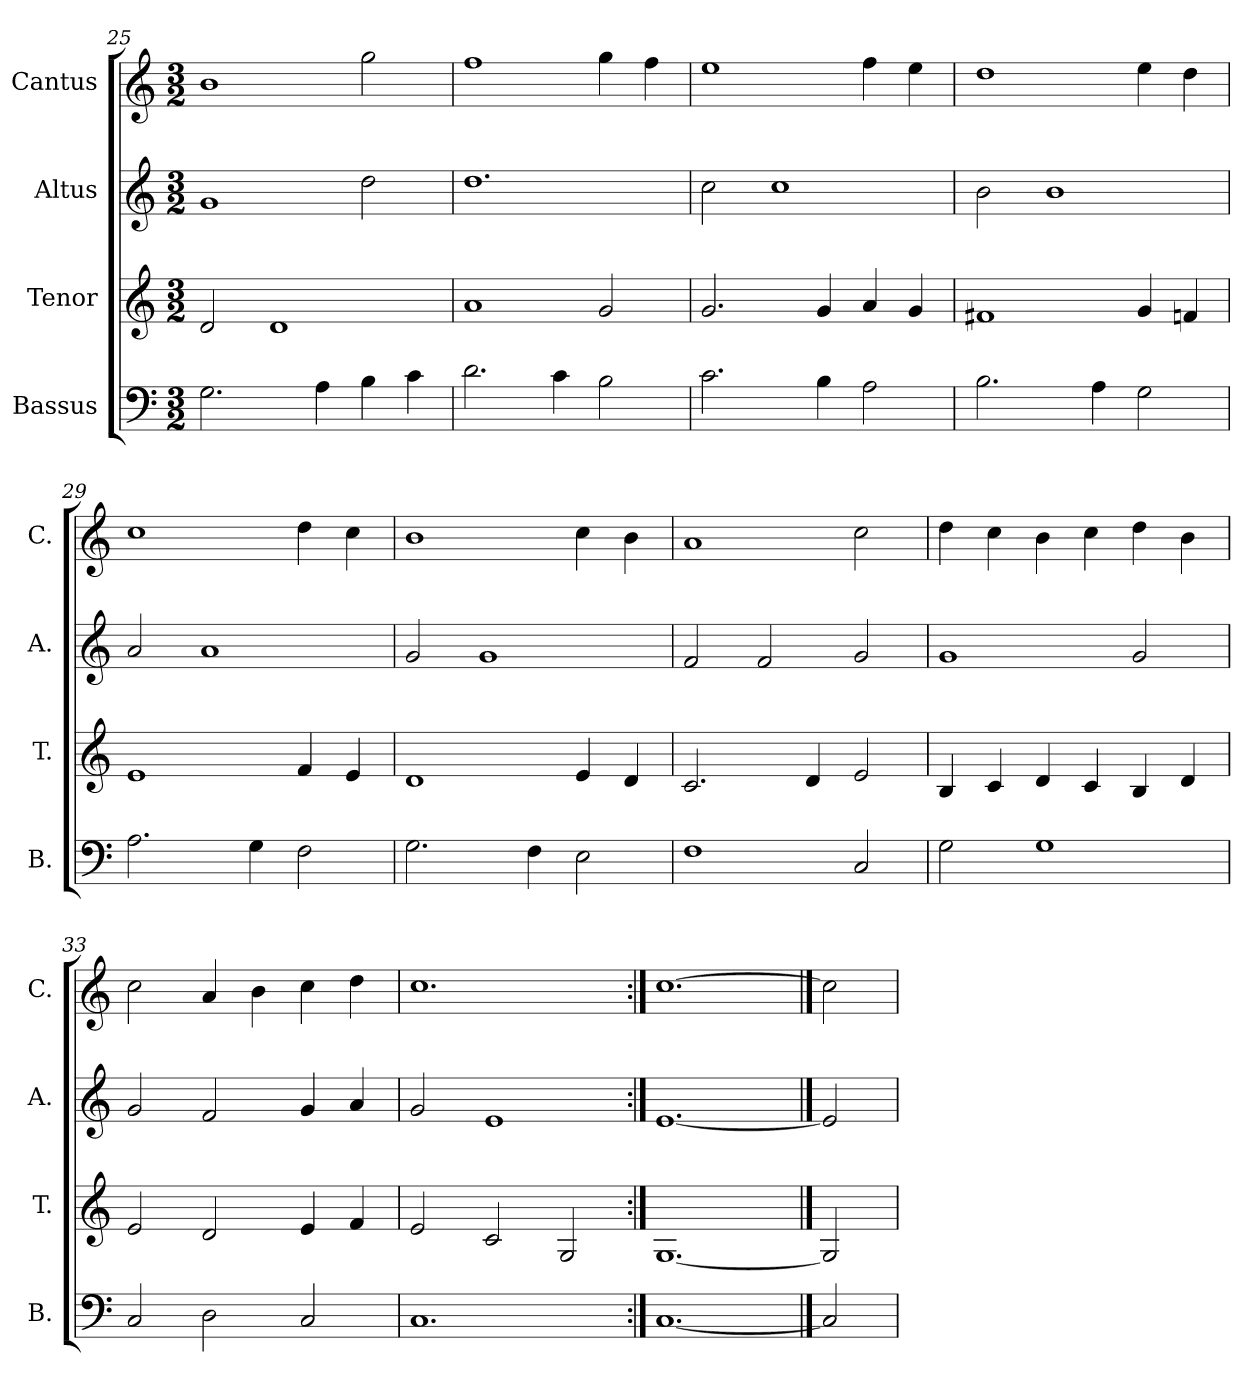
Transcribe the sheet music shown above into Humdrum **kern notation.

**kern	**kern	**kern	**kern
*part4	*part3	*part2	*part1
*staff4	*staff3	*staff2	*staff1
*I"Bassus	*I"Tenor	*I"Altus	*I"Cantus
*I'B.	*I'T.	*I'A.	*I'C.
*clefF4	*clefG2	*clefG2	*clefG2
*k[]	*k[]	*k[]	*k[]
*C:	*C:	*C:	*C:
*M3/2	*M3/2	*M3/2	*M3/2
=25	=25	=25	=25
2.G\	2d/	1g/	1b\
.	1d/	.	.
4A\	.	.	.
4B\	.	2dd\	2gg\
4c\	.	.	.
=26	=26	=26	=26
2.d\	1a/	1.dd\	1ff\
4c\	.	.	.
2B\	2g/	.	4gg\
.	.	.	4ff\
!!LO:LB:g=z
=27	=27	=27	=27
2.c\	2.g/	2cc\	1ee\
.	.	1cc\	.
4B\	4g/	.	.
2A\	4a/	.	4ff\
.	4g/	.	4ee\
=28	=28	=28	=28
2.B\	1f#X/	2b\	1dd\
.	.	1b\	.
4A\	.	.	.
2G\	4g/	.	4ee\
.	4fn/	.	4dd\
=29	=29	=29	=29
2.A\	1e/	2a/	1cc\
.	.	1a/	.
4G\	.	.	.
2F\	4f/	.	4dd\
.	4e/	.	4cc\
=30	=30	=30	=30
2.G\	1d/	2g/	1b\
.	.	1g/	.
4F\	.	.	.
2E\	4e/	.	4cc\
.	4d/	.	4b\
=31	=31	=31	=31
1F\	2.c/	2f/	1a/
.	.	2f/	.
.	4d/	.	.
2C/	2e/	2g/	2cc\
=32	=32	=32	=32
2G\	4B/	1g/	4dd\
.	4c/	.	4cc\
1G\	4d/	.	4b\
.	4c/	.	4cc\
.	4B/	2g/	4dd\
.	4d/	.	4b\
=33	=33	=33	=33
2C/	2e/	2g/	2cc\
2D\	2d/	2f/	4a/
.	.	.	4b\
2C/	4e/	4g/	4cc\
.	4f/	4a/	4dd\
=34	=34	=34	=34
1.C/	2e/	2g/	1.cc\
.	2c/	1e/	.
.	2G/	.	.
=35:|!	=35:|!	=35:|!	=35:|!
[1.C/	[1.G/	[1.e/	[1.cc\
==36	==36	==36	==36
2C/]	2G/]	2e/]	2cc\]
=	=	=	=
*-	*-	*-	*-
